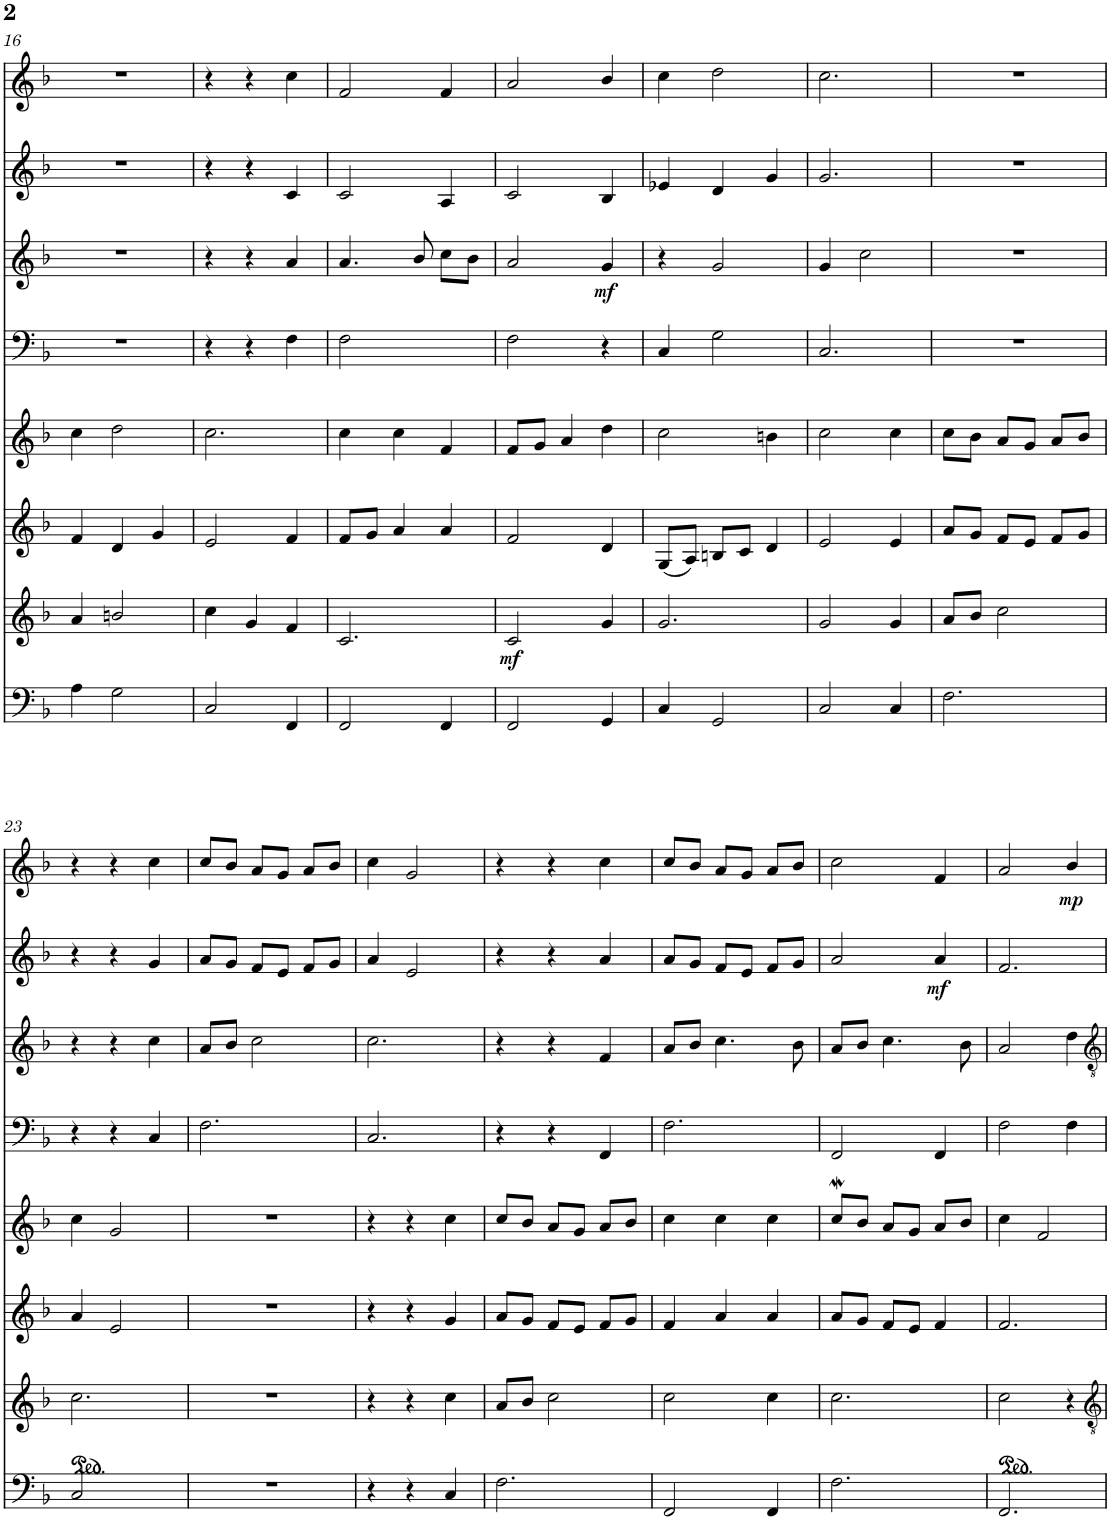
**kern	**kern	**dynam	**kern	**kern	**kern	**kern	**dynam	**kern	**dynam	**kern	**dynam
*part8	*part7	*part7	*part6	*part5	*part4	*part3	*part3	*part2	*part2	*part1	*part1
*staff8	*staff7	*staff7	*staff6	*staff5	*staff4	*staff3	*staff3	*staff2	*staff2	*staff1	*staff1
*I"Voice	*I"Voice	*	*I"Voice	*I"Voice	*I"Voice	*I"Voice	*	*I"Voice	*	*I"Voice	*
*I'V	*I'V	*	*I'V	*I'V	*I'V	*I'V	*	*I'V	*	*I'V	*
!!LO:PB:g=z
*clefF4	*clefG2	*	*clefG2	*clefG2	*clefF4	*clefG2	*	*clefG2	*	*clefG2	*
*k[b-]	*k[b-]	*	*k[b-]	*k[b-]	*k[b-]	*k[b-]	*	*k[b-]	*	*k[b-]	*
*M3/4	*M3/4	*	*M3/4	*M3/4	*M3/4	*M3/4	*	*M3/4	*	*M3/4	*
=16	=16	=16	=16	=16	=16	=16	=16	=16	=16	=16	=16
4A\	4a/	.	4f/	4cc\	2.r	2.r	.	2.r	.	2.r	.
2G\	2bn/	.	4d/	2dd\	.	.	.	.	.	.	.
.	.	.	4g/	.	.	.	.	.	.	.	.
=17	=17	=17	=17	=17	=17	=17	=17	=17	=17	=17	=17
2C/	4cc\	.	2e/	2.cc\	4r	4r	.	4r	.	4r	.
.	4g/	.	.	.	4r	4r	.	4r	.	4r	.
4FF/	4f/	.	4f/	.	4F\	4a/	.	4c/	.	4cc\	.
=18	=18	=18	=18	=18	=18	=18	=18	=18	=18	=18	=18
2FF/	2.c/	.	8f/L	4cc\	2F\	4.a/	.	2c/	.	2f/	.
.	.	.	8g/J	.	.	.	.	.	.	.	.
.	.	.	4a/	4cc\	.	.	.	.	.	.	.
.	.	.	.	.	.	8b-/	.	.	.	.	.
4FF/	.	.	4a/	4f/	4ryy	8cc\L	.	4A/	.	4f/	.
.	.	.	.	.	.	8b-\J	.	.	.	.	.
=19	=19	=19	=19	=19	=19	=19	=19	=19	=19	=19	=19
!	!	!LO:DY:b	!	!	!	!	!	!	!	!	!
2FF/	2c/	mf	2f/	8f/L	2F\	2a/	.	2c/	.	2a/	.
.	.	.	.	8g/J	.	.	.	.	.	.	.
.	.	.	.	4a/	.	.	.	.	.	.	.
!	!	!	!	!	!	!	!LO:DY:b	!	!	!	!
4GG/	4g/	.	4d/	4dd\	4r	4g/	mf	4B-/	.	4b-/	.
=20	=20	=20	=20	=20	=20	=20	=20	=20	=20	=20	=20
4C/	2.g/	.	(<8G/L	2cc\	4C/	4r	.	4e-X/	.	4cc\	.
.	.	.	8A/J)	.	.	.	.	.	.	.	.
2GG/	.	.	8Bn/L	.	2G\	2g/	.	4d/	.	2dd\	.
.	.	.	8c/J	.	.	.	.	.	.	.	.
.	.	.	4d/	4bn\	.	.	.	4g/	.	.	.
=21	=21	=21	=21	=21	=21	=21	=21	=21	=21	=21	=21
2C/	2g/	.	2e/	2cc\	2.C/	4g/	.	2.g/	.	2.cc\	.
.	.	.	.	.	.	2cc\	.	.	.	.	.
4C/	4g/	.	4e/	4cc\	.	.	.	.	.	.	.
=22	=22	=22	=22	=22	=22	=22	=22	=22	=22	=22	=22
2.F\	8a/L	.	8a/L	8cc\L	2.r	2.r	.	2.r	.	2.r	.
.	8b-/J	.	8g/J	8b-\J	.	.	.	.	.	.	.
.	2cc\	.	8f/L	8a/L	.	.	.	.	.	.	.
.	.	.	8e/J	8g/J	.	.	.	.	.	.	.
.	.	.	8f/L	8a/L	.	.	.	.	.	.	.
.	.	.	8g/J	8b-/J	.	.	.	.	.	.	.
!!LO:LB:g=z
=23	=23	=23	=23	=23	=23	=23	=23	=23	=23	=23	=23
2C/	2.cc\	.	4a/	4cc\	4r	4r	.	4r	.	4r	.
.	.	.	2e/	2g/	4r	4r	.	4r	.	4r	.
4ryy	.	.	.	.	4C/	4cc\	.	4g/	.	4cc\	.
=24	=24	=24	=24	=24	=24	=24	=24	=24	=24	=24	=24
2.r	2.r	.	2.r	2.r	2.F\	8a/L	.	8a/L	.	8cc/L	.
.	.	.	.	.	.	8b-/J	.	8g/J	.	8b-/J	.
.	.	.	.	.	.	2cc\	.	8f/L	.	8a/L	.
.	.	.	.	.	.	.	.	8e/J	.	8g/J	.
.	.	.	.	.	.	.	.	8f/L	.	8a/L	.
.	.	.	.	.	.	.	.	8g/J	.	8b-/J	.
=25	=25	=25	=25	=25	=25	=25	=25	=25	=25	=25	=25
4r	4r	.	4r	4r	2.C/	2.cc\	.	4a/	.	4cc\	.
4r	4r	.	4r	4r	.	.	.	2e/	.	2g/	.
4C/	4cc\	.	4g/	4cc\	.	.	.	.	.	.	.
=26	=26	=26	=26	=26	=26	=26	=26	=26	=26	=26	=26
2.F\	8a/L	.	8a/L	8cc/L	4r	4r	.	4r	.	4r	.
.	8b-/J	.	8g/J	8b-/J	.	.	.	.	.	.	.
.	2cc\	.	8f/L	8a/L	4r	4r	.	4r	.	4r	.
.	.	.	8e/J	8g/J	.	.	.	.	.	.	.
.	.	.	8f/L	8a/L	4FF/	4f/	.	4a/	.	4cc\	.
.	.	.	8g/J	8b-/J	.	.	.	.	.	.	.
=27	=27	=27	=27	=27	=27	=27	=27	=27	=27	=27	=27
2FF/	2cc\	.	4f/	4cc\	2.F\	8a/L	.	8a/L	.	8cc/L	.
.	.	.	.	.	.	8b-/J	.	8g/J	.	8b-/J	.
.	.	.	4a/	4cc\	.	4.cc\	.	8f/L	.	8a/L	.
.	.	.	.	.	.	.	.	8e/J	.	8g/J	.
4FF/	4cc\	.	4a/	4cc\	.	.	.	8f/L	.	8a/L	.
.	.	.	.	.	.	8b-\	.	8g/J	.	8b-/J	.
=28	=28	=28	=28	=28	=28	=28	=28	=28	=28	=28	=28
2.F\	2.cc\	.	8a/L	8ccW/L	2FF/	8a/L	.	2a/	.	2cc\	.
.	.	.	8g/J	8b-/J	.	8b-/J	.	.	.	.	.
.	.	.	8f/L	8a/L	.	4.cc\	.	.	.	.	.
.	.	.	8e/J	8g/J	.	.	.	.	.	.	.
!	!	!	!	!	!	!	!	!	!LO:DY:b	!	!
.	.	.	4f/	8a/L	4FF/	.	.	4a/	mf	4f/	.
.	.	.	.	8b-/J	.	8b-\	.	.	.	.	.
=29	=29	=29	=29	=29	=29	=29	=29	=29	=29	=29	=29
2.FF/	2cc\	.	2.f/	4cc\	2F\	2a/	.	2.f/	.	2a/	.
.	.	.	.	2f/	.	.	.	.	.	.	.
!	!	!	!	!	!	!	!	!	!	!	!LO:DY:b
.	4r	.	.	.	4F\	4dd\	.	.	.	4b-/	mp
=	=	=	=	=	=	=	=	=	=	=	=
*-	*-	*-	*-	*-	*-	*-	*-	*-	*-	*-	*-
